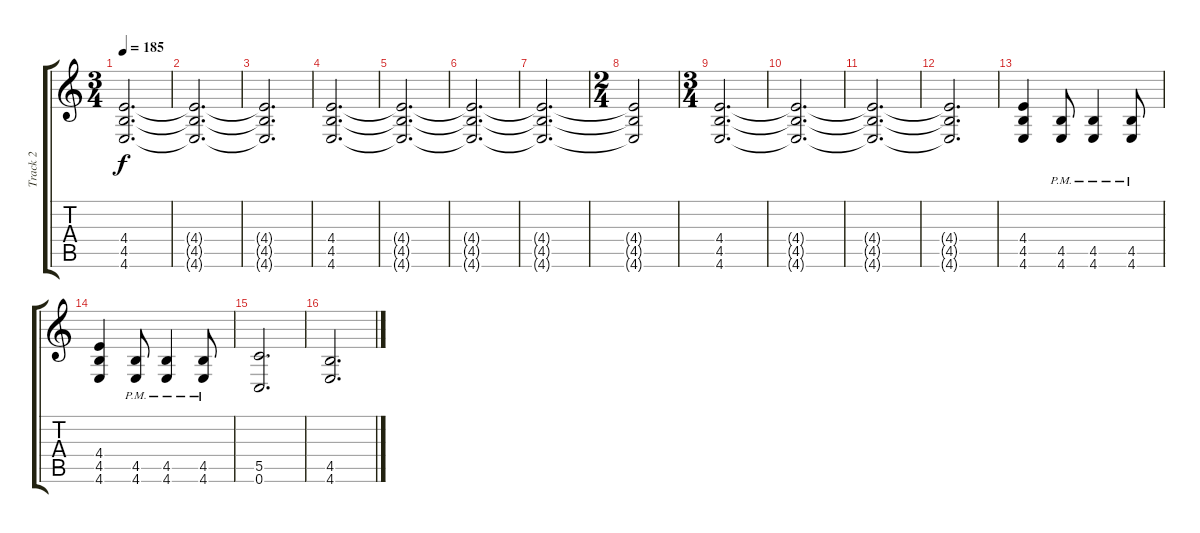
\track ("Track 2" "Track 2") {instrument overdrivenguitar}
\staff {score tabs}
\tuning (D4 A3 F3 C3 G2 C2) {hide}
\ts (3 4)
\tempo 185
\clef g2
\ks c
(4.4{t} 4.5{t} 4.6{t}).2{d dy f} |
(4.4{t} 4.5{t} 4.6{t}).2{d} |
(4.4{t} 4.5{t} 4.6{t}).2{d} |
(4.4 4.5 4.6).2{d} |
(4.4{t} 4.5{t} 4.6{t}).2{d} |
(4.4{t} 4.5{t} 4.6{t}).2{d} |
(4.4{t} 4.5{t} 4.6{t}).2{d} |
\ts (2 4)
(4.4{t} 4.5{t} 4.6{t}).2 |
\ts (3 4)
(4.4 4.5 4.6).2{d volume 13} |
(4.4{t} 4.5{t} 4.6{t}).2{d} |
(4.4{t} 4.5{t} 4.6{t}).2{d} |
(4.4{t} 4.5{t} 4.6{t}).2{d} |
(4.4 4.5 4.6).4 (4.5{pm} 4.6{pm}).8 (4.5{pm} 4.6{pm}).4 (4.5{pm} 4.6{pm}).8 |
(4.4 4.5 4.6).4 (4.5{pm} 4.6{pm}).8 (4.5{pm} 4.6{pm}).4 (4.5{pm} 4.6{pm}).8 |
(5.5 0.6).2{d} |
(4.5 4.6).2{d}
